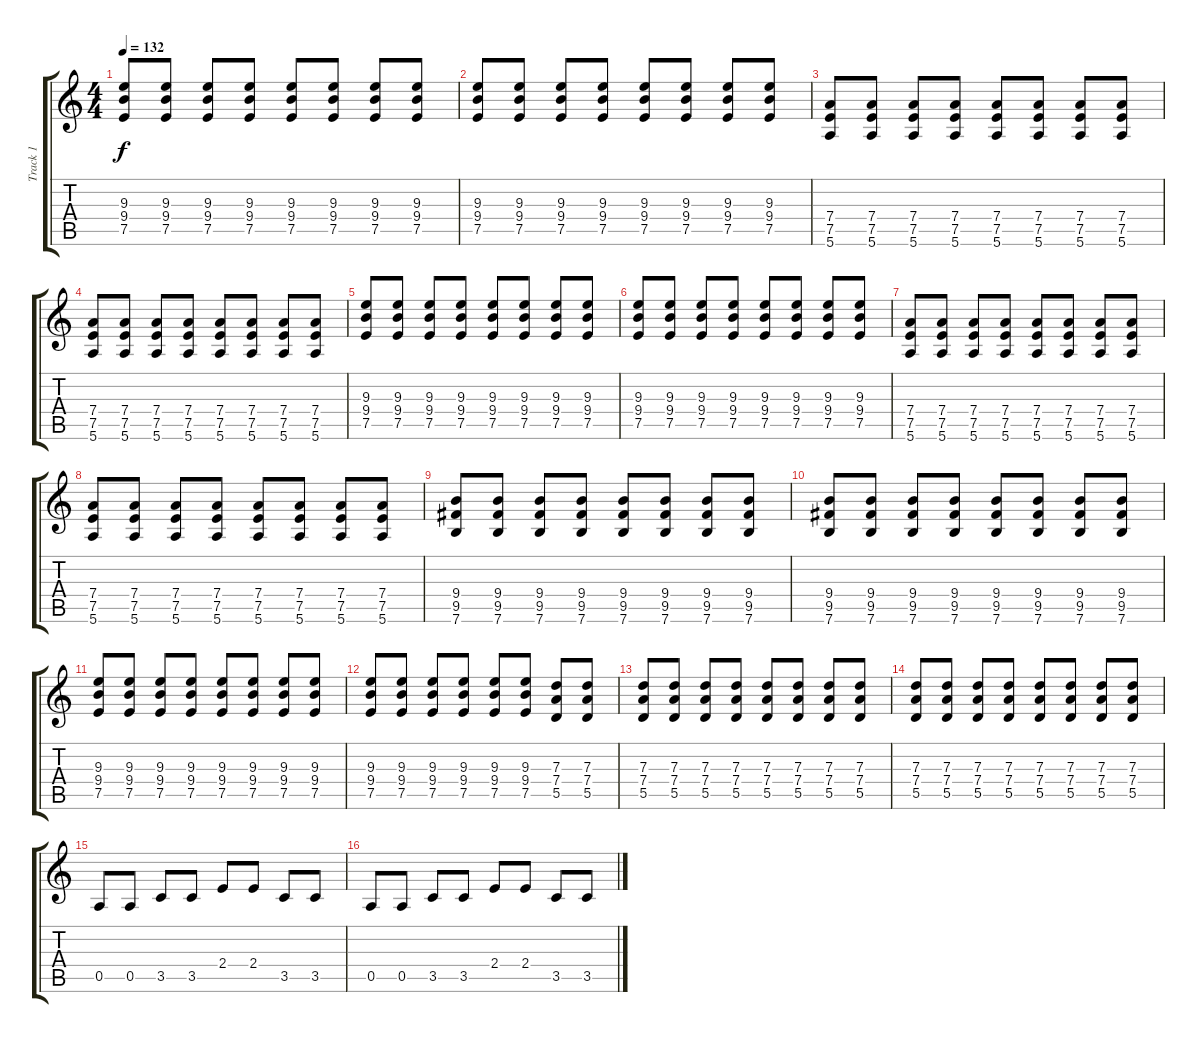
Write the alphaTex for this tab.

\track ("Track 1" "Track 1") {instrument electricguitarclean}
\staff {score tabs}
\tuning (E4 B3 G3 D3 A2 E2) {hide}
\ts (4 4)
\tempo 132
\clef g2
\ks c
(9.3 9.4 7.5).8{dy f} (9.3 9.4 7.5).8 (9.3 9.4 7.5).8 (9.3 9.4 7.5).8 (9.3 9.4 7.5).8 (9.3 9.4 7.5).8 (9.3 9.4 7.5).8 (9.3 9.4 7.5).8 |
(9.3 9.4 7.5).8 (9.3 9.4 7.5).8 (9.3 9.4 7.5).8 (9.3 9.4 7.5).8 (9.3 9.4 7.5).8 (9.3 9.4 7.5).8 (9.3 9.4 7.5).8 (9.3 9.4 7.5).8 |
(7.4 7.5 5.6).8 (7.4 7.5 5.6).8 (7.4 7.5 5.6).8 (7.4 7.5 5.6).8 (7.4 7.5 5.6).8 (7.4 7.5 5.6).8 (7.4 7.5 5.6).8 (7.4 7.5 5.6).8 |
(7.4 7.5 5.6).8 (7.4 7.5 5.6).8 (7.4 7.5 5.6).8 (7.4 7.5 5.6).8 (7.4 7.5 5.6).8 (7.4 7.5 5.6).8 (7.4 7.5 5.6).8 (7.4 7.5 5.6).8 |
(9.3 9.4 7.5).8 (9.3 9.4 7.5).8 (9.3 9.4 7.5).8 (9.3 9.4 7.5).8 (9.3 9.4 7.5).8 (9.3 9.4 7.5).8 (9.3 9.4 7.5).8 (9.3 9.4 7.5).8 |
(9.3 9.4 7.5).8 (9.3 9.4 7.5).8 (9.3 9.4 7.5).8 (9.3 9.4 7.5).8 (9.3 9.4 7.5).8 (9.3 9.4 7.5).8 (9.3 9.4 7.5).8 (9.3 9.4 7.5).8 |
(7.4 7.5 5.6).8 (7.4 7.5 5.6).8 (7.4 7.5 5.6).8 (7.4 7.5 5.6).8 (7.4 7.5 5.6).8 (7.4 7.5 5.6).8 (7.4 7.5 5.6).8 (7.4 7.5 5.6).8 |
(7.4 7.5 5.6).8 (7.4 7.5 5.6).8 (7.4 7.5 5.6).8 (7.4 7.5 5.6).8 (7.4 7.5 5.6).8 (7.4 7.5 5.6).8 (7.4 7.5 5.6).8 (7.4 7.5 5.6).8 |
(9.4 9.5 7.6).8 (9.4 9.5 7.6).8 (9.4 9.5 7.6).8 (9.4 9.5 7.6).8 (9.4 9.5 7.6).8 (9.4 9.5 7.6).8 (9.4 9.5 7.6).8 (9.4 9.5 7.6).8 |
(9.4 9.5 7.6).8 (9.4 9.5 7.6).8 (9.4 9.5 7.6).8 (9.4 9.5 7.6).8 (9.4 9.5 7.6).8 (9.4 9.5 7.6).8 (9.4 9.5 7.6).8 (9.4 9.5 7.6).8 |
(9.3 9.4 7.5).8 (9.3 9.4 7.5).8 (9.3 9.4 7.5).8 (9.3 9.4 7.5).8 (9.3 9.4 7.5).8 (9.3 9.4 7.5).8 (9.3 9.4 7.5).8 (9.3 9.4 7.5).8 |
(9.3 9.4 7.5).8 (9.3 9.4 7.5).8 (9.3 9.4 7.5).8 (9.3 9.4 7.5).8 (9.3 9.4 7.5).8 (9.3 9.4 7.5).8 (7.3 7.4 5.5).8 (7.3 7.4 5.5).8 |
(7.3 7.4 5.5).8 (7.3 7.4 5.5).8 (7.3 7.4 5.5).8 (7.3 7.4 5.5).8 (7.3 7.4 5.5).8 (7.3 7.4 5.5).8 (7.3 7.4 5.5).8 (7.3 7.4 5.5).8 |
(7.3 7.4 5.5).8 (7.3 7.4 5.5).8 (7.3 7.4 5.5).8 (7.3 7.4 5.5).8 (7.3 7.4 5.5).8 (7.3 7.4 5.5).8 (7.3 7.4 5.5).8 (7.3 7.4 5.5).8 |
0.5.8 0.5.8 3.5.8 3.5.8 2.4.8 2.4.8 3.5.8 3.5.8 |
0.5.8 0.5.8 3.5.8 3.5.8 2.4.8 2.4.8 3.5.8 3.5.8
